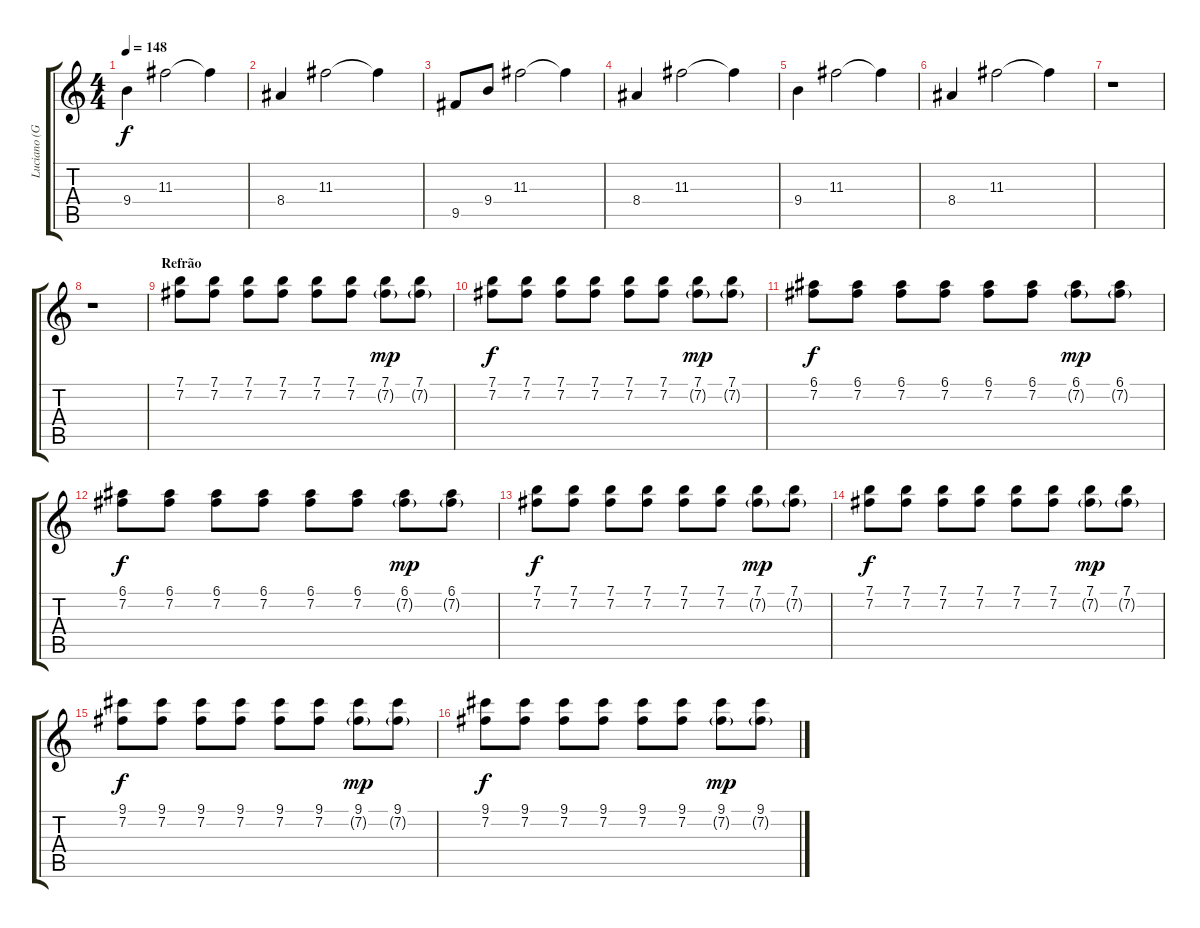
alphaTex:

\track ("Luciano (Guitarra Solo)" "Luciano (G") {instrument distortionguitar}
\staff {score tabs}
\tuning (E4 B3 G3 D3 A2 E2) {hide}
\ts (4 4)
\tempo 148
\clef g2
\ks c
9.4.4{dy f} 11.3.2 11.3{t}.4 |
8.4.4 11.3.2 11.3{t}.4 |
9.5.8 9.4.8 11.3.2 11.3{t}.4 |
8.4.4 11.3.2 11.3{t}.4 |
9.4.4 11.3.2 11.3{t}.4 |
8.4.4 11.3.2 11.3{t}.4 |
r.1 |
r.1 |
\section ("" "Refrão")
(7.1 7.2).8{volume 16 instrument distortionguitar} (7.1 7.2).8 (7.1 7.2).8 (7.1 7.2).8 (7.1 7.2).8 (7.1 7.2).8 (7.1 7.2{g}).8{dy mp} (7.1 7.2{g}).8 |
(7.1 7.2).8{dy f} (7.1 7.2).8 (7.1 7.2).8 (7.1 7.2).8 (7.1 7.2).8 (7.1 7.2).8 (7.1 7.2{g}).8{dy mp} (7.1 7.2{g}).8 |
(6.1 7.2).8{dy f} (6.1 7.2).8 (6.1 7.2).8 (6.1 7.2).8 (6.1 7.2).8 (6.1 7.2).8 (6.1 7.2{g}).8{dy mp} (6.1 7.2{g}).8 |
(6.1 7.2).8{dy f} (6.1 7.2).8 (6.1 7.2).8 (6.1 7.2).8 (6.1 7.2).8 (6.1 7.2).8 (6.1 7.2{g}).8{dy mp} (6.1 7.2{g}).8 |
(7.1 7.2).8{dy f} (7.1 7.2).8 (7.1 7.2).8 (7.1 7.2).8 (7.1 7.2).8 (7.1 7.2).8 (7.1 7.2{g}).8{dy mp} (7.1 7.2{g}).8 |
(7.1 7.2).8{dy f} (7.1 7.2).8 (7.1 7.2).8 (7.1 7.2).8 (7.1 7.2).8 (7.1 7.2).8 (7.1 7.2{g}).8{dy mp} (7.1 7.2{g}).8 |
(9.1 7.2).8{dy f} (9.1 7.2).8 (9.1 7.2).8 (9.1 7.2).8 (9.1 7.2).8 (9.1 7.2).8 (9.1 7.2{g}).8{dy mp} (9.1 7.2{g}).8 |
(9.1 7.2).8{dy f} (9.1 7.2).8 (9.1 7.2).8 (9.1 7.2).8 (9.1 7.2).8 (9.1 7.2).8 (9.1 7.2{g}).8{dy mp} (9.1 7.2{g}).8
